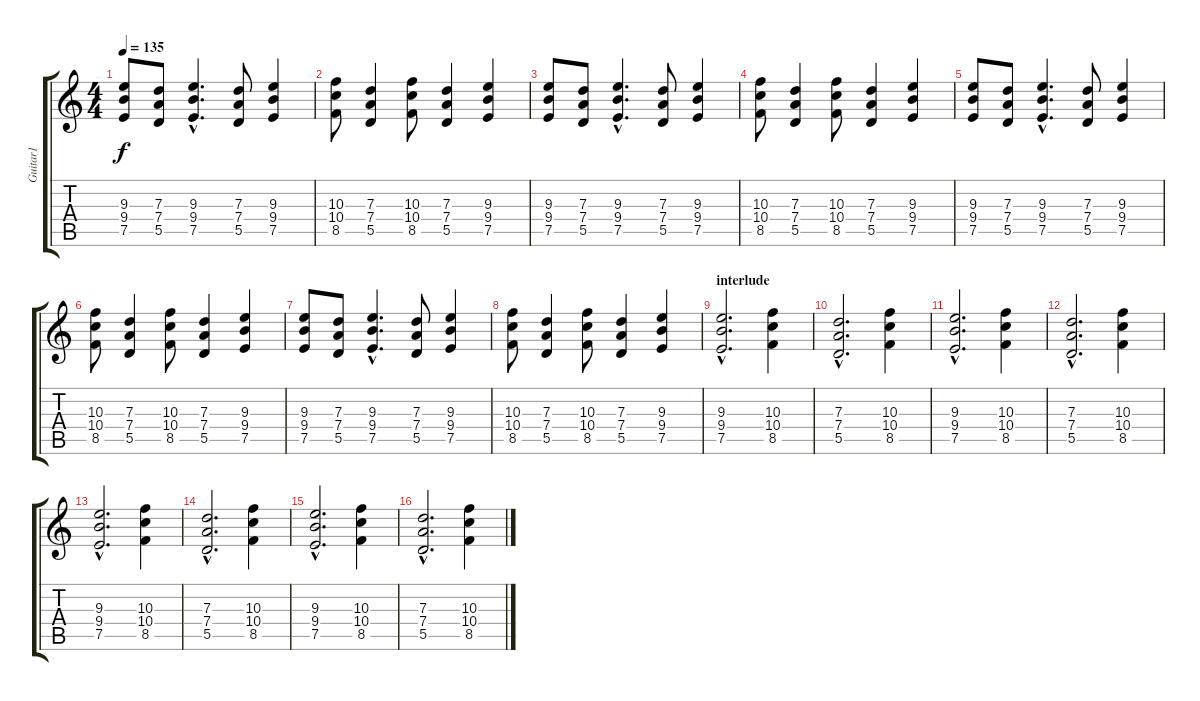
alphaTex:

\track ("Guitar1" "Guitar1") {instrument overdrivenguitar}
\staff {score tabs}
\tuning (E4 B3 G3 D3 A2 E2) {hide}
\ts (4 4)
\tempo 135
\clef g2
\ks c
(9.3 9.4 7.5).8{dy f} (7.3 7.4 5.5).8 (9.3{hac} 9.4{hac} 7.5{hac}).4{d} (7.3 7.4 5.5).8 (9.3 9.4 7.5).4 |
(10.3 10.4 8.5).8 (7.3 7.4 5.5).4 (10.3 10.4 8.5).8 (7.3 7.4 5.5).4 (9.3 9.4 7.5).4 |
(9.3 9.4 7.5).8 (7.3 7.4 5.5).8 (9.3{hac} 9.4{hac} 7.5{hac}).4{d} (7.3 7.4 5.5).8 (9.3 9.4 7.5).4 |
(10.3 10.4 8.5).8 (7.3 7.4 5.5).4 (10.3 10.4 8.5).8 (7.3 7.4 5.5).4 (9.3 9.4 7.5).4 |
(9.3 9.4 7.5).8 (7.3 7.4 5.5).8 (9.3{hac} 9.4{hac} 7.5{hac}).4{d} (7.3 7.4 5.5).8 (9.3 9.4 7.5).4 |
(10.3 10.4 8.5).8 (7.3 7.4 5.5).4 (10.3 10.4 8.5).8 (7.3 7.4 5.5).4 (9.3 9.4 7.5).4 |
(9.3 9.4 7.5).8 (7.3 7.4 5.5).8 (9.3{hac} 9.4{hac} 7.5{hac}).4{d} (7.3 7.4 5.5).8 (9.3 9.4 7.5).4 |
(10.3 10.4 8.5).8 (7.3 7.4 5.5).4 (10.3 10.4 8.5).8 (7.3 7.4 5.5).4 (9.3 9.4 7.5).4 |
\section ("" "interlude")
(9.3{hac} 9.4{hac} 7.5{hac}).2{d} (10.3 10.4 8.5).4 |
(7.3{hac} 7.4{hac} 5.5{hac}).2{d} (10.3 10.4 8.5).4 |
(9.3{hac} 9.4{hac} 7.5{hac}).2{d} (10.3 10.4 8.5).4 |
(7.3{hac} 7.4{hac} 5.5{hac}).2{d} (10.3 10.4 8.5).4 |
(9.3{hac} 9.4{hac} 7.5{hac}).2{d} (10.3 10.4 8.5).4 |
(7.3{hac} 7.4{hac} 5.5{hac}).2{d} (10.3 10.4 8.5).4 |
(9.3{hac} 9.4{hac} 7.5{hac}).2{d} (10.3 10.4 8.5).4 |
(7.3{hac} 7.4{hac} 5.5{hac}).2{d} (10.3 10.4 8.5).4
